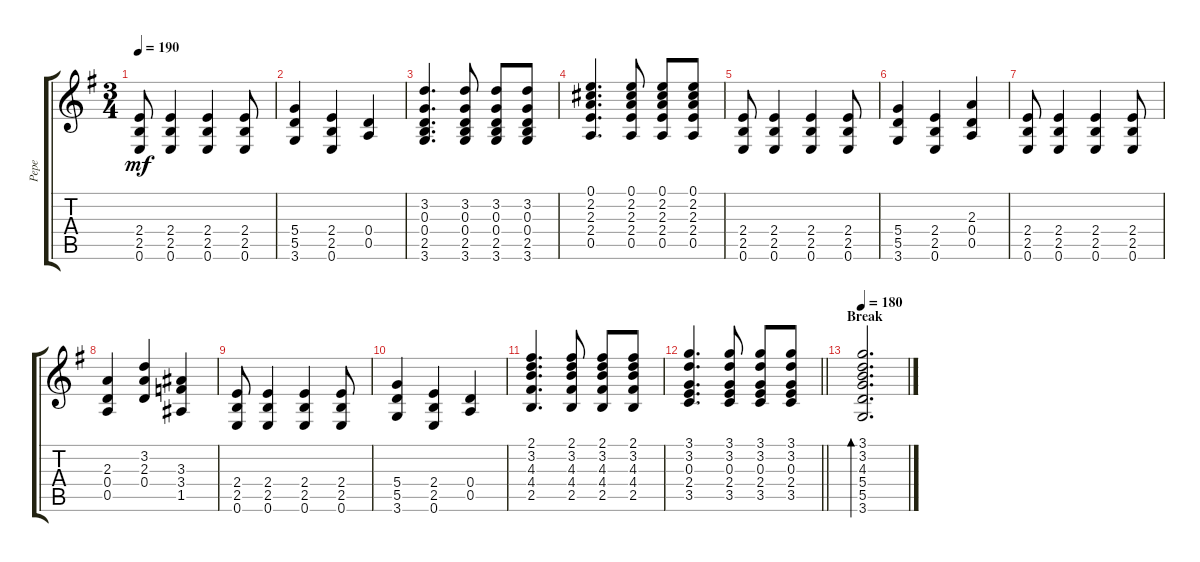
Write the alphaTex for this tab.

\track ("Pepe" "Pepe") {instrument acousticguitarsteel}
\staff {score tabs}
\tuning (E4 B3 G3 D3 A2 E2) {hide}
\ts (3 4)
\tempo 190
\clef g2
\ks g
(2.4 2.5 0.6).8{dy mf} (2.4 2.5 0.6).4 (2.4 2.5 0.6).4 (2.4 2.5 0.6).8 |
(5.4 5.5 3.6).4 (2.4 2.5 0.6).4 (0.4 0.5).4 |
(3.2 0.3 0.4 2.5 3.6).4{d} (3.2 0.3 0.4 2.5 3.6).8 (3.2 0.3 0.4 2.5 3.6).8 (3.2 0.3 0.4 2.5 3.6).8 |
(0.1 2.2 2.3 2.4 0.5).4{d} (0.1 2.2 2.3 2.4 0.5).8 (0.1 2.2 2.3 2.4 0.5).8 (0.1 2.2 2.3 2.4 0.5).8 |
(2.4 2.5 0.6).8 (2.4 2.5 0.6).4 (2.4 2.5 0.6).4 (2.4 2.5 0.6).8 |
(5.4 5.5 3.6).4 (2.4 2.5 0.6).4 (2.3 0.4 0.5).4 |
(2.4 2.5 0.6).8 (2.4 2.5 0.6).4 (2.4 2.5 0.6).4 (2.4 2.5 0.6).8 |
(2.3 0.4 0.5).4 (3.2 2.3 0.4).4 (3.3 3.4 1.5).4 |
(2.4 2.5 0.6).8 (2.4 2.5 0.6).4 (2.4 2.5 0.6).4 (2.4 2.5 0.6).8 |
(5.4 5.5 3.6).4 (2.4 2.5 0.6).4 (0.4 0.5).4 |
(2.1 3.2 4.3 4.4 2.5).4{d} (2.1 3.2 4.3 4.4 2.5).8 (2.1 3.2 4.3 4.4 2.5).8 (2.1 3.2 4.3 4.4 2.5).8 |
\barLineRight lightlight
(3.1 3.2 0.3 2.4 3.5).4{d} (3.1 3.2 0.3 2.4 3.5).8 (3.1 3.2 0.3 2.4 3.5).8 (3.1 3.2 0.3 2.4 3.5).8 |
\section ("" "Break")
\tempo 180
(3.1 3.2 4.3 5.4 5.5 3.6).2{d bd 60}
